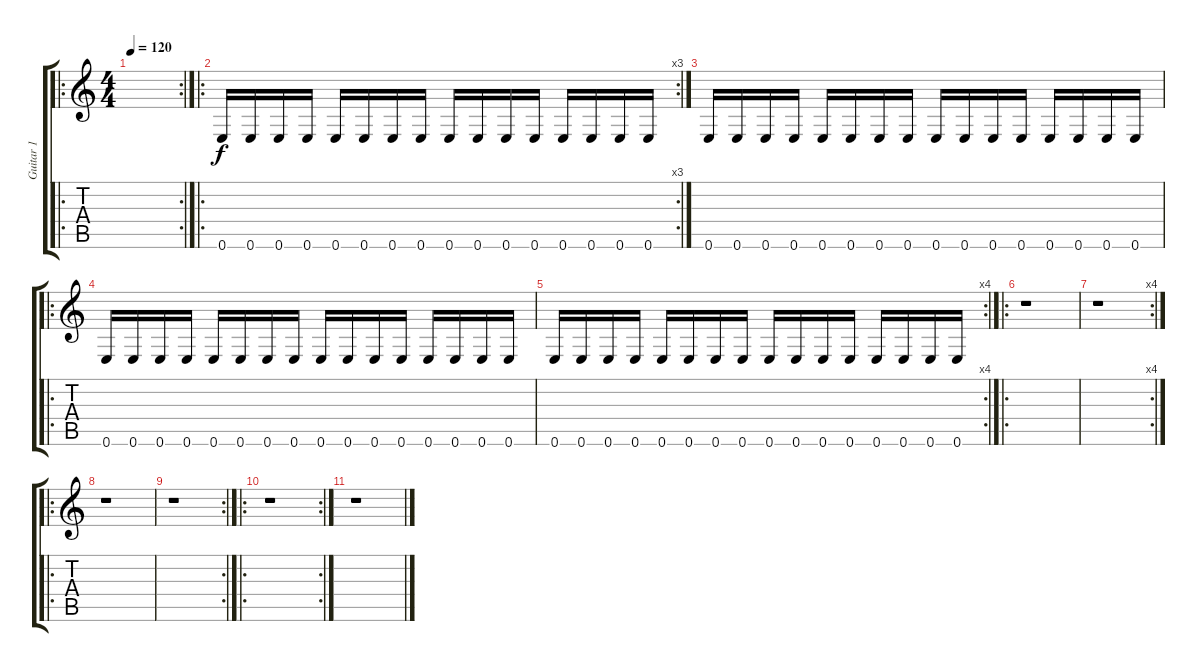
\track ("Guitar 1" "Guitar 1") {instrument distortionguitar}
\staff {score tabs}
\tuning (E4 B3 G3 D3 A2 E2) {hide}
\ro
\rc 2
\ts (4 4)
\tempo 120
\clef g2
\ks c
|
\ro
\rc 3
0.6.16 0.6.16 0.6.16 0.6.16 0.6.16 0.6.16 0.6.16 0.6.16 0.6.16 0.6.16 0.6.16 0.6.16 0.6.16 0.6.16 0.6.16 0.6.16 |
0.6.16 0.6.16 0.6.16 0.6.16 0.6.16 0.6.16 0.6.16 0.6.16 0.6.16 0.6.16 0.6.16 0.6.16 0.6.16 0.6.16 0.6.16 0.6.16 |
\ro
0.6.16 0.6.16 0.6.16 0.6.16 0.6.16 0.6.16 0.6.16 0.6.16 0.6.16 0.6.16 0.6.16 0.6.16 0.6.16 0.6.16 0.6.16 0.6.16 |
\rc 4
0.6.16 0.6.16 0.6.16 0.6.16 0.6.16 0.6.16 0.6.16 0.6.16 0.6.16 0.6.16 0.6.16 0.6.16 0.6.16 0.6.16 0.6.16 0.6.16 |
\ro
r.1 |
\rc 4
r.1 |
\ro
r.1 |
\rc 2
r.1 |
\ro
\rc 2
r.1 |
r.1
